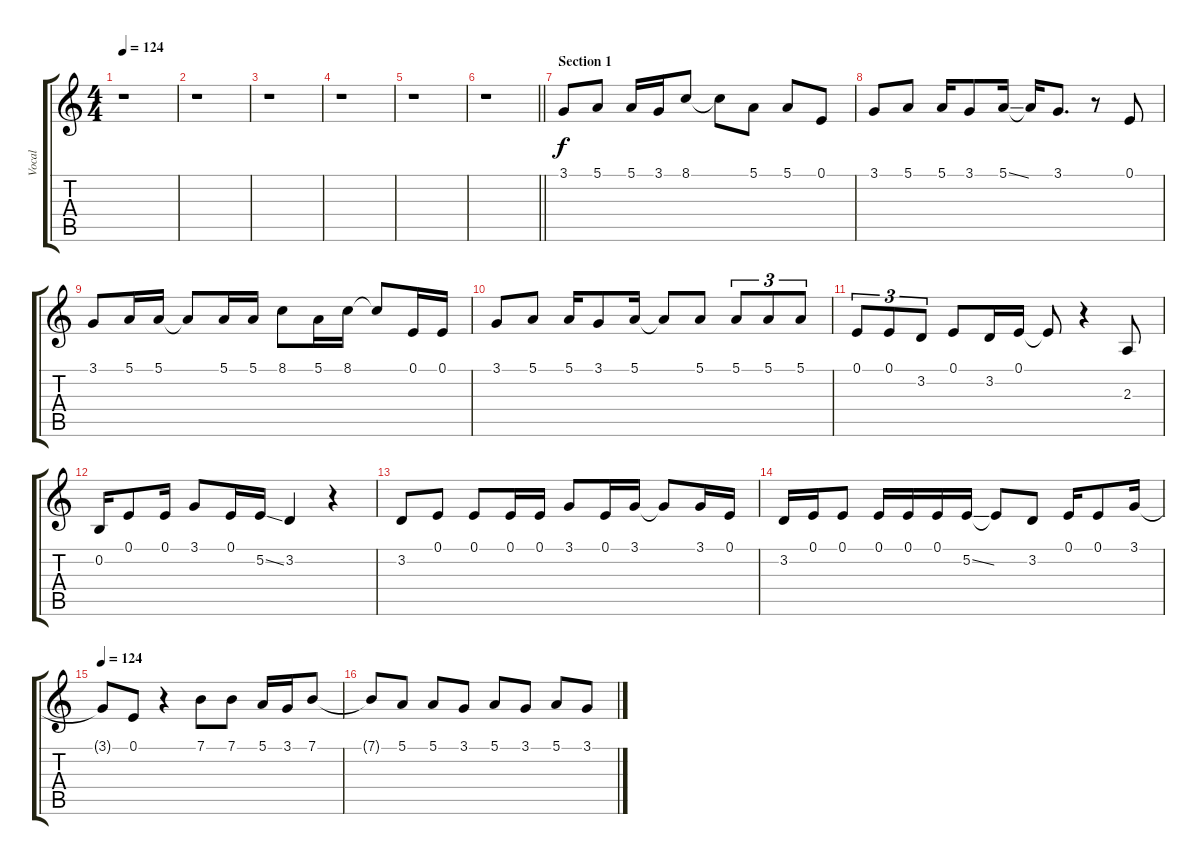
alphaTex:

\track ("Vocal" "Vocal") {instrument lead2sawtooth}
\staff {score tabs}
\tuning (E4 B3 G3 D3 A2 E2) {hide}
\ts (4 4)
\tempo 124
\clef g2
\ks c
r.1{dy f} |
r.1 |
r.1 |
r.1 |
r.1 |
\barLineRight lightlight
r.1 |
\section ("" "Section 1")
3.1.8 5.1.8 5.1.16 3.1.16 8.1.8 8.1{t}.8 5.1.8 5.1.8 0.1.8 |
3.1.8 5.1.8 5.1.16 3.1.8 5.1{ss}.16 5.1{t}.16 3.1.8{d} r.8 0.1.8 |
3.1.8 5.1.16 5.1.16 5.1{t}.8 5.1.16 5.1.16 8.1.8 5.1.16 8.1.16 8.1{t}.8 0.1.16 0.1.16 |
3.1.8 5.1.8 5.1.16 3.1.8 5.1.16 5.1{t}.8 5.1.8 5.1.8{tu (3 2)} 5.1.8{tu (3 2)} 5.1.8{tu (3 2)} |
0.1.8{tu (3 2)} 0.1.8{tu (3 2)} 3.2.8{tu (3 2)} 0.1.8 3.2.16 0.1.16 0.1{t}.8 r.4 2.3.8 |
0.2.16 0.1.8 0.1.16 3.1.8 0.1.16 5.2{ss}.16 3.2.4 r.4 |
3.2.8 0.1.8 0.1.8 0.1.16 0.1.16 3.1.8 0.1.16 3.1.16 3.1{t}.8 3.1.16 0.1.16 |
3.2.16 0.1.16 0.1.8 0.1.16 0.1.16 0.1.16 5.2{ss}.16 5.2{t}.8 3.2.8 0.1.16 0.1.8 3.1.16 |
\tempo 124
3.1{t}.8 0.1.8 r.4 7.1.8 7.1.8 5.1.16 3.1.16 7.1.8 |
7.1{t}.8 5.1.8 5.1.8 3.1.8 5.1.8 3.1.8 5.1.8 3.1.8
